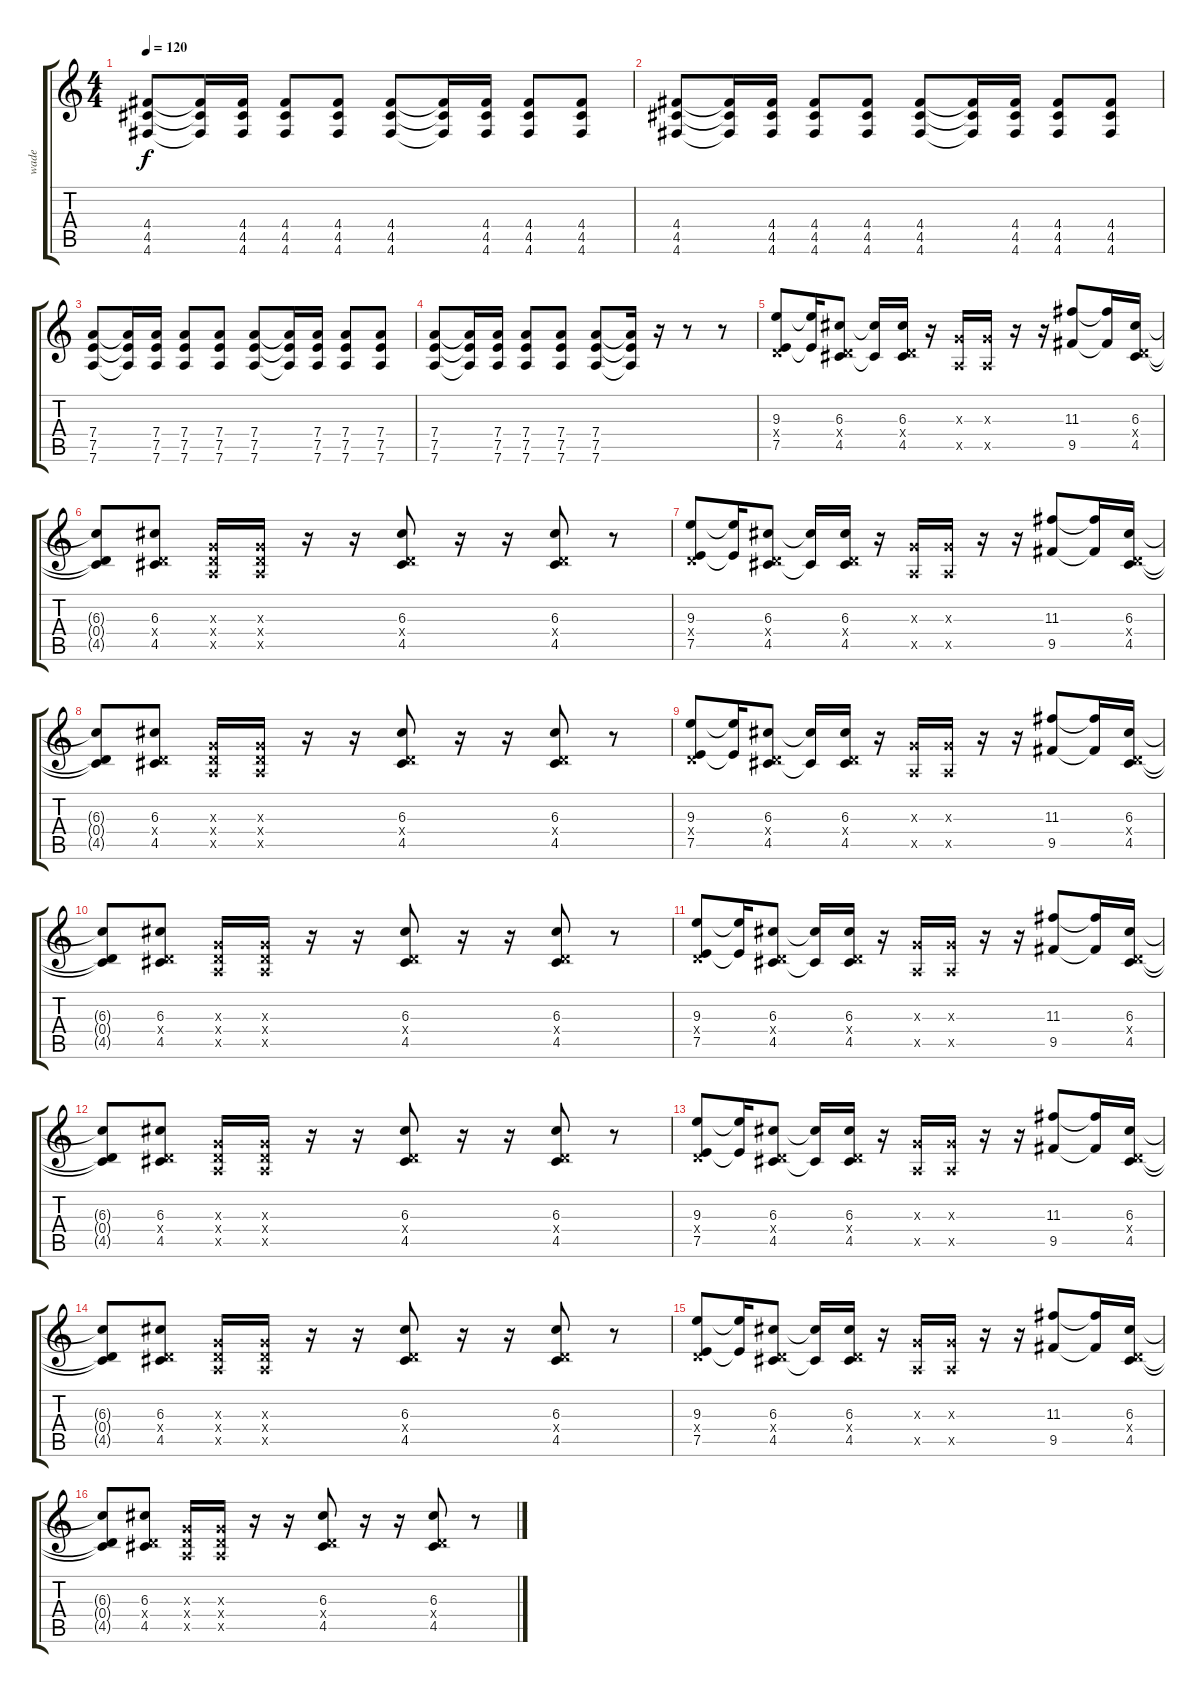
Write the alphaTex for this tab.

\track ("wade" "wade") {instrument overdrivenguitar}
\staff {score tabs}
\tuning (E4 B3 G3 D3 A2 D2) {hide}
\ts (4 4)
\tempo 120
\clef g2
\ks c
(4.4 4.5 4.6).8{dy f} (4.4{t} 4.5{t} 4.6{t}).16 (4.4 4.5 4.6).16 (4.4 4.5 4.6).8 (4.4 4.5 4.6).8 (4.4 4.5 4.6).8 (4.4{t} 4.5{t} 4.6{t}).16 (4.4 4.5 4.6).16 (4.4 4.5 4.6).8 (4.4 4.5 4.6).8 |
(4.4 4.5 4.6).8 (4.4{t} 4.5{t} 4.6{t}).16 (4.4 4.5 4.6).16 (4.4 4.5 4.6).8 (4.4 4.5 4.6).8 (4.4 4.5 4.6).8 (4.4{t} 4.5{t} 4.6{t}).16 (4.4 4.5 4.6).16 (4.4 4.5 4.6).8 (4.4 4.5 4.6).8 |
(7.4 7.5 7.6).8 (7.4{t} 7.5{t} 7.6{t}).16 (7.4 7.5 7.6).16 (7.4 7.5 7.6).8 (7.4 7.5 7.6).8 (7.4 7.5 7.6).8 (7.4{t} 7.5{t} 7.6{t}).16 (7.4 7.5 7.6).16 (7.4 7.5 7.6).8 (7.4 7.5 7.6).8 |
(7.4 7.5 7.6).8 (7.4{t} 7.5{t} 7.6{t}).16 (7.4 7.5 7.6).16 (7.4 7.5 7.6).8 (7.4 7.5 7.6).8 (7.4 7.5 7.6).8 (7.4{t} 7.5{t} 7.6{t}).16 r.16 r.8 r.8 |
(9.3 0.4{x} 7.5).8 (9.3{t} 7.5{t}).16 (6.3 0.4{x} 4.5).8 (6.3{t} 4.5{t}).16 (6.3 0.4{x} 4.5).16 r.16 (0.3{x} 0.5{x}).16 (0.3{x} 0.5{x}).16 r.16 r.16 (11.3 9.5).8 (11.3{t} 9.5{t}).16 (6.3 0.4{x} 4.5).16 |
(6.3{t} 0.4{t} 4.5{t}).8 (6.3 0.4{x} 4.5).8 (0.3{x} 0.4{x} 0.5{x}).16 (0.3{x} 0.4{x} 0.5{x}).16 r.16 r.16 (6.3 0.4{x} 4.5).8 r.16 r.16 (6.3 0.4{x} 4.5).8 r.8 |
(9.3 0.4{x} 7.5).8 (9.3{t} 7.5{t}).16 (6.3 0.4{x} 4.5).8 (6.3{t} 4.5{t}).16 (6.3 0.4{x} 4.5).16 r.16 (0.3{x} 0.5{x}).16 (0.3{x} 0.5{x}).16 r.16 r.16 (11.3 9.5).8 (11.3{t} 9.5{t}).16 (6.3 0.4{x} 4.5).16 |
(6.3{t} 0.4{t} 4.5{t}).8 (6.3 0.4{x} 4.5).8 (0.3{x} 0.4{x} 0.5{x}).16 (0.3{x} 0.4{x} 0.5{x}).16 r.16 r.16 (6.3 0.4{x} 4.5).8 r.16 r.16 (6.3 0.4{x} 4.5).8 r.8 |
(9.3 0.4{x} 7.5).8 (9.3{t} 7.5{t}).16 (6.3 0.4{x} 4.5).8 (6.3{t} 4.5{t}).16 (6.3 0.4{x} 4.5).16 r.16 (0.3{x} 0.5{x}).16 (0.3{x} 0.5{x}).16 r.16 r.16 (11.3 9.5).8 (11.3{t} 9.5{t}).16 (6.3 0.4{x} 4.5).16 |
(6.3{t} 0.4{t} 4.5{t}).8 (6.3 0.4{x} 4.5).8 (0.3{x} 0.4{x} 0.5{x}).16 (0.3{x} 0.4{x} 0.5{x}).16 r.16 r.16 (6.3 0.4{x} 4.5).8 r.16 r.16 (6.3 0.4{x} 4.5).8 r.8 |
(9.3 0.4{x} 7.5).8 (9.3{t} 7.5{t}).16 (6.3 0.4{x} 4.5).8 (6.3{t} 4.5{t}).16 (6.3 0.4{x} 4.5).16 r.16 (0.3{x} 0.5{x}).16 (0.3{x} 0.5{x}).16 r.16 r.16 (11.3 9.5).8 (11.3{t} 9.5{t}).16 (6.3 0.4{x} 4.5).16 |
(6.3{t} 0.4{t} 4.5{t}).8 (6.3 0.4{x} 4.5).8 (0.3{x} 0.4{x} 0.5{x}).16 (0.3{x} 0.4{x} 0.5{x}).16 r.16 r.16 (6.3 0.4{x} 4.5).8 r.16 r.16 (6.3 0.4{x} 4.5).8 r.8 |
(9.3 0.4{x} 7.5).8 (9.3{t} 7.5{t}).16 (6.3 0.4{x} 4.5).8 (6.3{t} 4.5{t}).16 (6.3 0.4{x} 4.5).16 r.16 (0.3{x} 0.5{x}).16 (0.3{x} 0.5{x}).16 r.16 r.16 (11.3 9.5).8 (11.3{t} 9.5{t}).16 (6.3 0.4{x} 4.5).16 |
(6.3{t} 0.4{t} 4.5{t}).8 (6.3 0.4{x} 4.5).8 (0.3{x} 0.4{x} 0.5{x}).16 (0.3{x} 0.4{x} 0.5{x}).16 r.16 r.16 (6.3 0.4{x} 4.5).8 r.16 r.16 (6.3 0.4{x} 4.5).8 r.8 |
(9.3 0.4{x} 7.5).8 (9.3{t} 7.5{t}).16 (6.3 0.4{x} 4.5).8 (6.3{t} 4.5{t}).16 (6.3 0.4{x} 4.5).16 r.16 (0.3{x} 0.5{x}).16 (0.3{x} 0.5{x}).16 r.16 r.16 (11.3 9.5).8 (11.3{t} 9.5{t}).16 (6.3 0.4{x} 4.5).16 |
(6.3{t} 0.4{t} 4.5{t}).8 (6.3 0.4{x} 4.5).8 (0.3{x} 0.4{x} 0.5{x}).16 (0.3{x} 0.4{x} 0.5{x}).16 r.16 r.16 (6.3 0.4{x} 4.5).8 r.16 r.16 (6.3 0.4{x} 4.5).8 r.8
